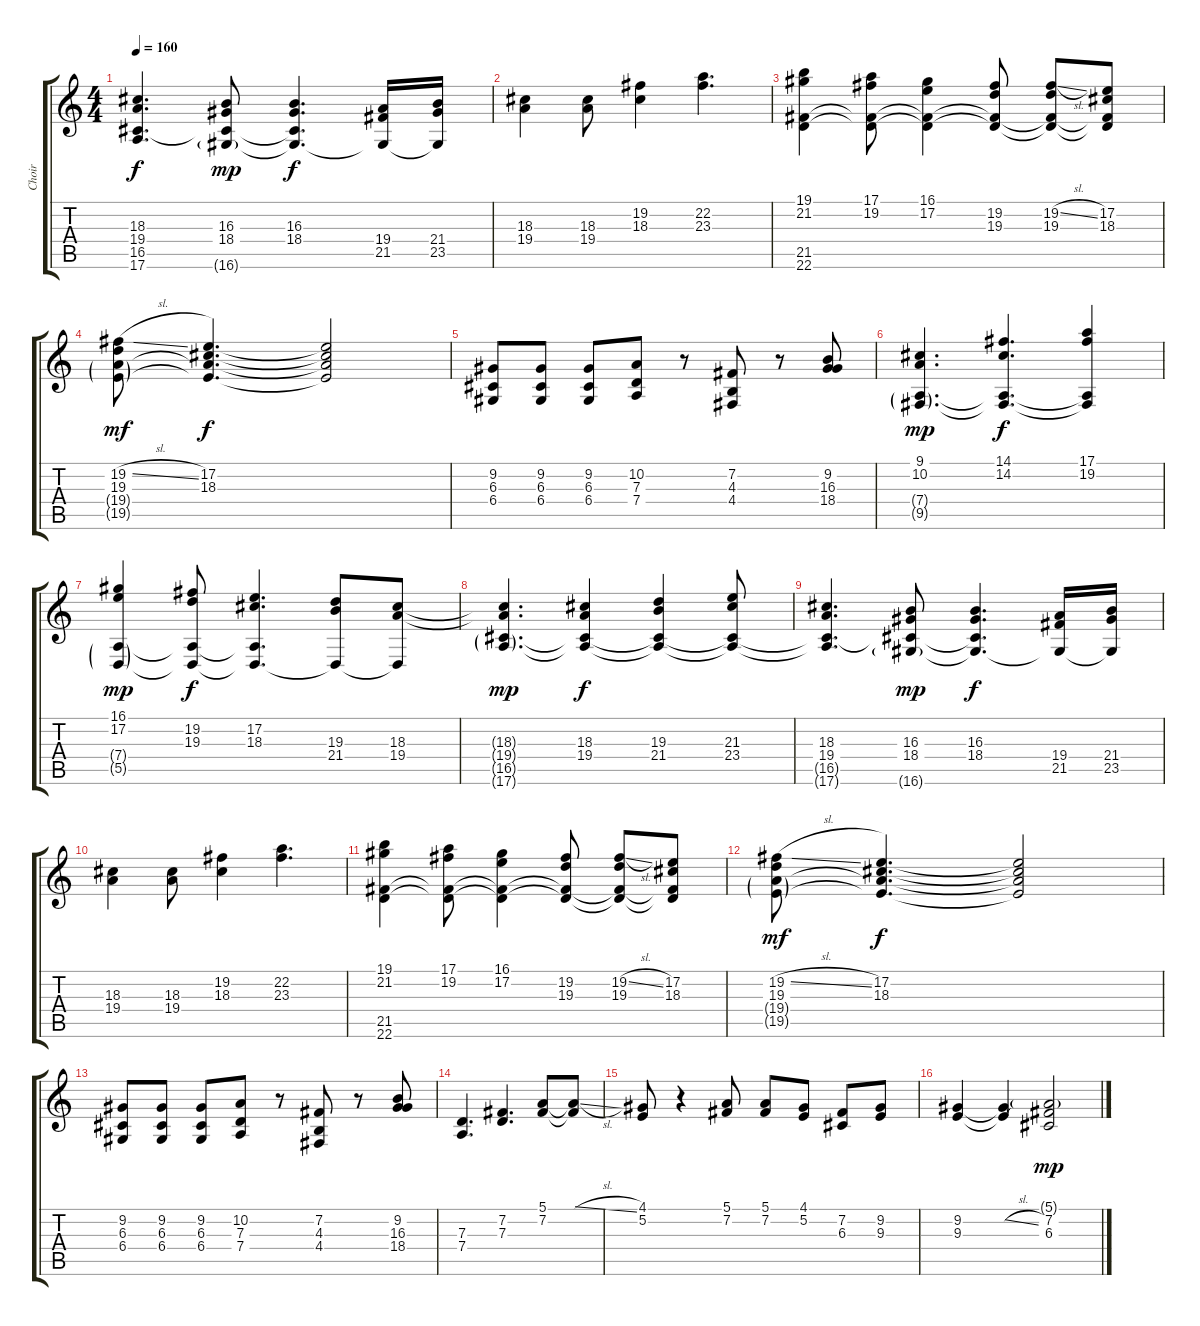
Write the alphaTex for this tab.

\track ("Choir" "Choir") {instrument choiraahs}
\staff {score tabs}
\tuning (E4 B3 G3 D3 A2 E2) {hide}
\ts (4 4)
\tempo 160
\clef g2
\ks c
(18.3 19.4 16.5{t} 17.6{t}).4{d dy f} (16.3 18.4 16.5{t} 16.6{g}).8{dy mp} (16.3 18.4 16.5{t} 16.6{t}).4{d dy f} (19.4 21.5 16.6{t}).16 (21.4 23.5 16.6{t}).16 |
(18.3 19.4).4 (18.3 19.4).8 (19.2 18.3).4 (22.2 23.3).4{d} |
(19.1 21.2 21.5 22.6).4 (17.1 19.2 21.5{t} 22.6{t}).8 (16.1 17.2 21.5{t} 22.6{t}).4 (19.2 19.3 21.5{t} 22.6{t}).8 (19.2{sl} 19.3 21.5{t} 22.6{t}).8 (17.2 18.3 21.5{t} 22.6{t}).8 |
(19.2{sl} 19.3 19.4{g} 19.5{g}).8{dy mf} (17.2 18.3 19.4{t} 19.5{t}).4{d dy f} (17.2{t} 18.3{t} 19.4{t} 19.5{t}).2 |
(9.2 6.3 6.4).8 (9.2 6.3 6.4).8 (9.2 6.3 6.4).8 (10.2 7.3 7.4).8 r.8 (7.2 4.3 4.4).8 r.8 (9.2 16.3 18.4).8 |
(9.1 10.2 7.4{g} 9.5{g}).4{d dy mp} (14.1 14.2 7.4{t} 9.5{t}).4{d dy f} (17.1 19.2 7.4{t} 9.5{t}).4 |
(16.1 17.2 7.4{g} 5.5{g}).4{dy mp} (19.2 19.3 7.4{t} 5.5{t}).8{dy f} (17.2 18.3 7.4{t} 5.5{t}).4{d} (19.3 21.4 5.5{t}).8 (18.3 19.4 5.5{t}).8 |
(18.3{t} 19.4{t} 16.5{g} 17.6{g}).4{d dy mp} (18.3 19.4 16.5{t} 17.6{t}).4{dy f} (19.3 21.4 16.5{t} 17.6{t}).4 (21.3 23.4 16.5{t} 17.6{t}).8 |
(18.3 19.4 16.5{t} 17.6{t}).4{d} (16.3 18.4 16.5{t} 16.6{g}).8{dy mp} (16.3 18.4 16.5{t} 16.6{t}).4{d dy f} (19.4 21.5 16.6{t}).16 (21.4 23.5 16.6{t}).16 |
(18.3 19.4).4 (18.3 19.4).8 (19.2 18.3).4 (22.2 23.3).4{d} |
(19.1 21.2 21.5 22.6).4 (17.1 19.2 21.5{t} 22.6{t}).8 (16.1 17.2 21.5{t} 22.6{t}).4 (19.2 19.3 21.5{t} 22.6{t}).8 (19.2{sl} 19.3 21.5{t} 22.6{t}).8 (17.2 18.3 21.5{t} 22.6{t}).8 |
(19.2{sl} 19.3 19.4{g} 19.5{g}).8{dy mf} (17.2 18.3 19.4{t} 19.5{t}).4{d dy f} (17.2{t} 18.3{t} 19.4{t} 19.5{t}).2 |
(9.2 6.3 6.4).8 (9.2 6.3 6.4).8 (9.2 6.3 6.4).8 (10.2 7.3 7.4).8 r.8 (7.2 4.3 4.4).8 r.8 (9.2 16.3 18.4).8 |
(7.3 7.4).4{d} (7.2 7.3).4{d} (5.1 7.2).8 (5.1{sl t} 7.2{t}).8 |
(4.1 5.2).8 r.4 (5.1 7.2).8 (5.1 7.2).8 (4.1 5.2).8 (7.2 6.3).8 (9.2 9.3).8 |
(9.2 9.3).4 (9.2{sl t} 9.3{t}).4 (5.1{g} 7.2 6.3).2{dy mp}
